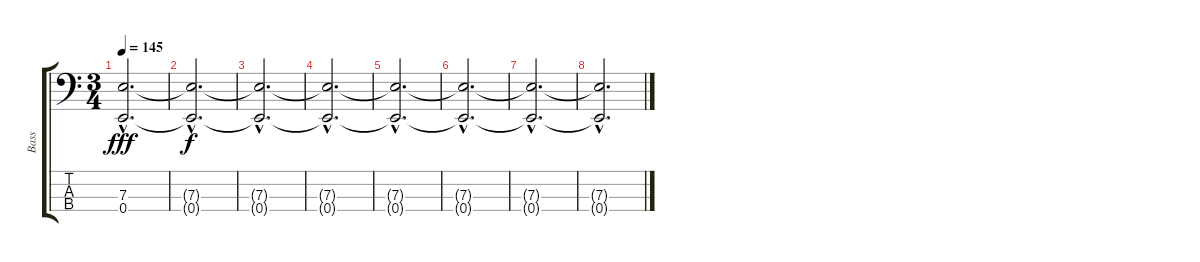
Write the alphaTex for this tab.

\track ("Bass" "Bass") {instrument electricbassfinger}
\staff {score tabs}
\tuning (G2 D2 A1 E1) {hide}
\ts (3 4)
\tempo 145
\clef f4
\ks c
(7.3{hac} 0.4{hac}).2{d dy fff} |
(7.3{hac t} 0.4{hac t}).2{d dy f} |
(7.3{hac t} 0.4{hac t}).2{d} |
(7.3{hac t} 0.4{hac t}).2{d} |
(7.3{hac t} 0.4{hac t}).2{d} |
(7.3{hac t} 0.4{hac t}).2{d} |
(7.3{hac t} 0.4{hac t}).2{d} |
(7.3{hac t} 0.4{hac t}).2{d}
